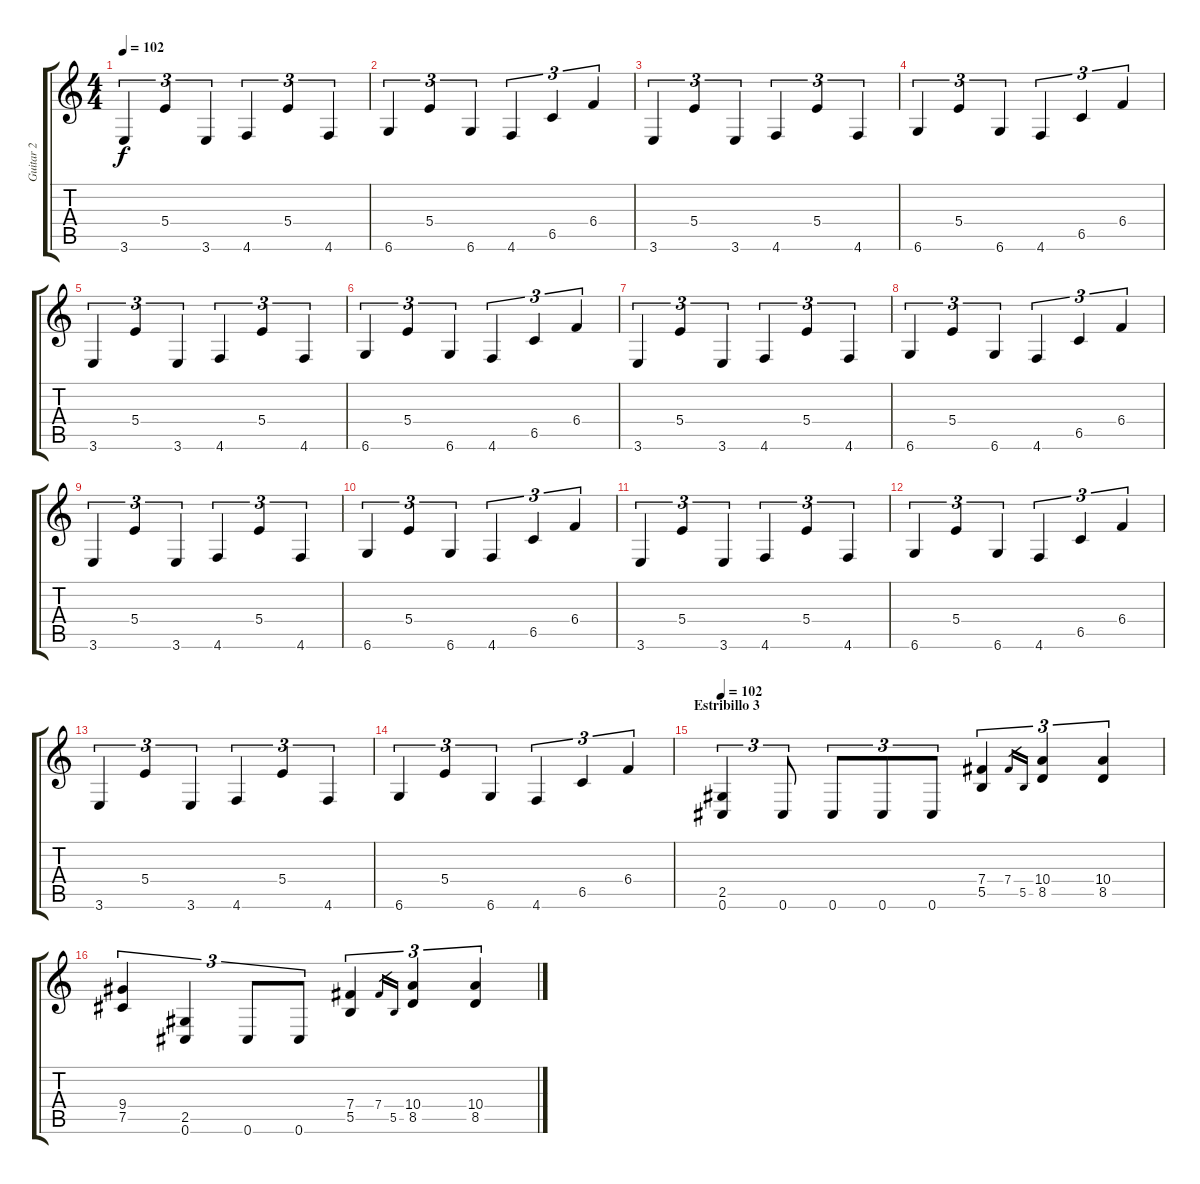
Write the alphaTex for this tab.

\track ("Guitar 2" "Guitar 2") {instrument distortionguitar}
\staff {score tabs}
\tuning (Db4 Ab3 E3 B2 Gb2 Db2) {hide}
\ts (4 4)
\tempo 102
\clef g2
\ks c
3.6.4{tu (3 2) dy f} 5.4.4{tu (3 2)} 3.6.4{tu (3 2)} 4.6.4{tu (3 2)} 5.4.4{tu (3 2)} 4.6.4{tu (3 2)} |
6.6.4{tu (3 2)} 5.4.4{tu (3 2)} 6.6.4{tu (3 2)} 4.6.4{tu (3 2)} 6.5.4{tu (3 2)} 6.4.4{tu (3 2)} |
3.6.4{tu (3 2)} 5.4.4{tu (3 2)} 3.6.4{tu (3 2)} 4.6.4{tu (3 2)} 5.4.4{tu (3 2)} 4.6.4{tu (3 2)} |
6.6.4{tu (3 2)} 5.4.4{tu (3 2)} 6.6.4{tu (3 2)} 4.6.4{tu (3 2)} 6.5.4{tu (3 2)} 6.4.4{tu (3 2)} |
3.6.4{tu (3 2)} 5.4.4{tu (3 2)} 3.6.4{tu (3 2)} 4.6.4{tu (3 2)} 5.4.4{tu (3 2)} 4.6.4{tu (3 2)} |
6.6.4{tu (3 2)} 5.4.4{tu (3 2)} 6.6.4{tu (3 2)} 4.6.4{tu (3 2)} 6.5.4{tu (3 2)} 6.4.4{tu (3 2)} |
3.6.4{tu (3 2)} 5.4.4{tu (3 2)} 3.6.4{tu (3 2)} 4.6.4{tu (3 2)} 5.4.4{tu (3 2)} 4.6.4{tu (3 2)} |
6.6.4{tu (3 2)} 5.4.4{tu (3 2)} 6.6.4{tu (3 2)} 4.6.4{tu (3 2)} 6.5.4{tu (3 2)} 6.4.4{tu (3 2)} |
3.6.4{tu (3 2)} 5.4.4{tu (3 2)} 3.6.4{tu (3 2)} 4.6.4{tu (3 2)} 5.4.4{tu (3 2)} 4.6.4{tu (3 2)} |
6.6.4{tu (3 2)} 5.4.4{tu (3 2)} 6.6.4{tu (3 2)} 4.6.4{tu (3 2)} 6.5.4{tu (3 2)} 6.4.4{tu (3 2)} |
3.6.4{tu (3 2)} 5.4.4{tu (3 2)} 3.6.4{tu (3 2)} 4.6.4{tu (3 2)} 5.4.4{tu (3 2)} 4.6.4{tu (3 2)} |
6.6.4{tu (3 2)} 5.4.4{tu (3 2)} 6.6.4{tu (3 2)} 4.6.4{tu (3 2)} 6.5.4{tu (3 2)} 6.4.4{tu (3 2)} |
3.6.4{tu (3 2)} 5.4.4{tu (3 2)} 3.6.4{tu (3 2)} 4.6.4{tu (3 2)} 5.4.4{tu (3 2)} 4.6.4{tu (3 2)} |
6.6.4{tu (3 2)} 5.4.4{tu (3 2)} 6.6.4{tu (3 2)} 4.6.4{tu (3 2)} 6.5.4{tu (3 2)} 6.4.4{tu (3 2)} |
\section ("" "Estribillo 3")
\tempo 102
(2.5 0.6).4{tu (3 2)} 0.6.8{tu (3 2)} 0.6.8{tu (3 2)} 0.6.8{tu (3 2)} 0.6.8{tu (3 2)} (7.4 5.5).4{tu (3 2)} 7.4.16{gr} 5.5.16{gr} (10.4 8.5).4{tu (3 2)} (10.4 8.5).4{tu (3 2)} |
(9.4 7.5).4{tu (3 2)} (2.5 0.6).4{tu (3 2)} 0.6.8{tu (3 2)} 0.6.8{tu (3 2)} (7.4 5.5).4{tu (3 2)} 7.4.16{gr} 5.5.16{gr} (10.4 8.5).4{tu (3 2)} (10.4 8.5).4{tu (3 2)}
